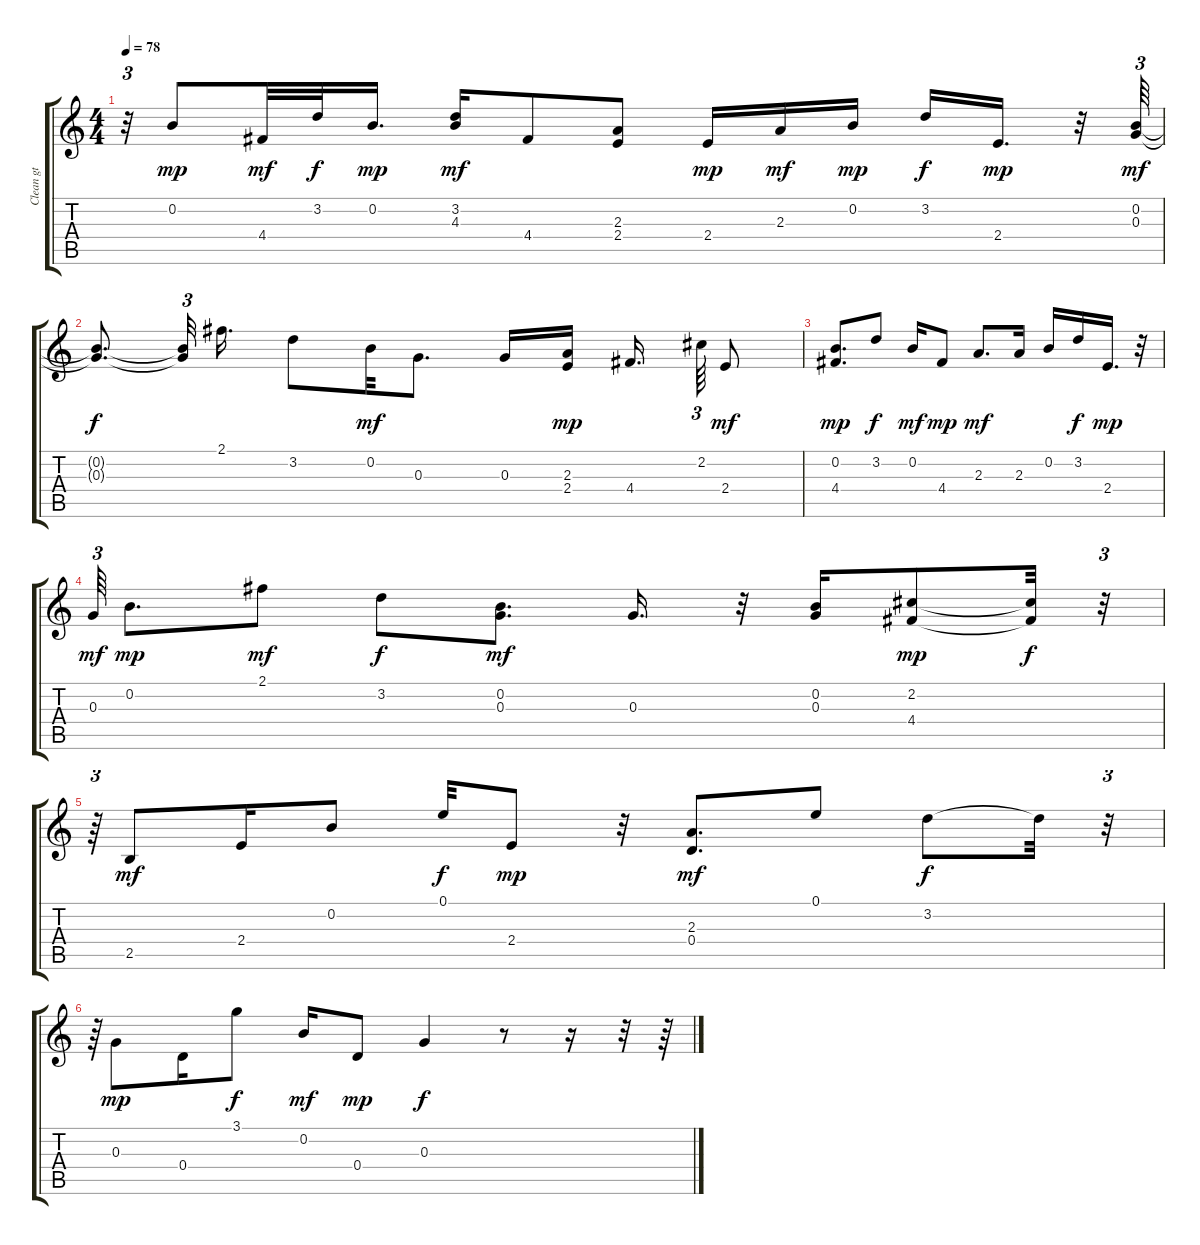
\track ("Clean gt" "Clean gt") {instrument acousticguitarsteel}
\staff {score tabs}
\tuning (E4 B3 G3 D3 A2 E2) {hide}
\ts (4 4)
\tempo 78
\clef g2
\ks c
r.32{tu (3 2) dy mf} 0.2.8{dy mp} 4.4.32{dy mf} 3.2.32{dy f} 0.2.16{d dy mp} (3.2 4.3).16{dy mf} 4.4.8 (2.3 2.4).8 2.4.16{dy mp} 2.3.16{dy mf} 0.2.16{dy mp volume 11} 3.2.16{dy f} 2.4.16{d dy mp} r.32 (0.2 0.3).64{tu (3 2) dy mf volume 11} |
(0.2{t} 0.3{t}).8{d dy f} (0.2{t} 0.3{t}).32{tu (3 2) beam splitsecondary} 2.1.16{d volume 10} 3.2.8{volume 10} 0.2.32{dy mf volume 10} 0.3.8{d} 0.3.16{volume 9} (2.3 2.4).16{dy mp volume 9} 4.4.16{d beam splitsecondary} 2.2.64{tu (3 2) volume 9} 2.4.8{dy mf} |
(0.2 4.4).8{d dy mp} 3.2.8{dy f volume 8} 0.2.16{dy mf volume 7} 4.4.8{dy mp} 2.3.8{d dy mf volume 7} 2.3.16{volume 6} 0.2.16 3.2.16{dy f} 2.4.16{d dy mp volume 6} r.32 |
0.3.64{tu (3 2) dy mf volume 6} 0.2.8{d dy mp} 2.1.8{dy mf} 3.2.8{dy f volume 5} (0.2 0.3).8{d dy mf} 0.3.16{d volume 5} r.32 (0.2 0.3).16 (2.2 4.4).8{dy mp volume 4} (2.2{t} 4.4{t}).32{dy f} r.32{tu (3 2)} |
r.64{tu (3 2)} 2.5.8{dy mf} 2.4.16{volume 4} 0.2.8 0.1.32{dy f} 2.4.8{dy mp} r.32 (2.3 0.4).8{d dy mf volume 4} 0.1.8{volume 3} 3.2.8{dy f} 3.2{t}.32 r.32{tu (3 2)} |
r.64{tu (3 2)} 0.3.8{dy mp volume 3} 0.4.16{volume 3} 3.1.8{dy f} 0.2.16{dy mf volume 2} 0.4.8{dy mp} 0.3.4{dy f volume 2} r.8 r.16 r.32 r.64
